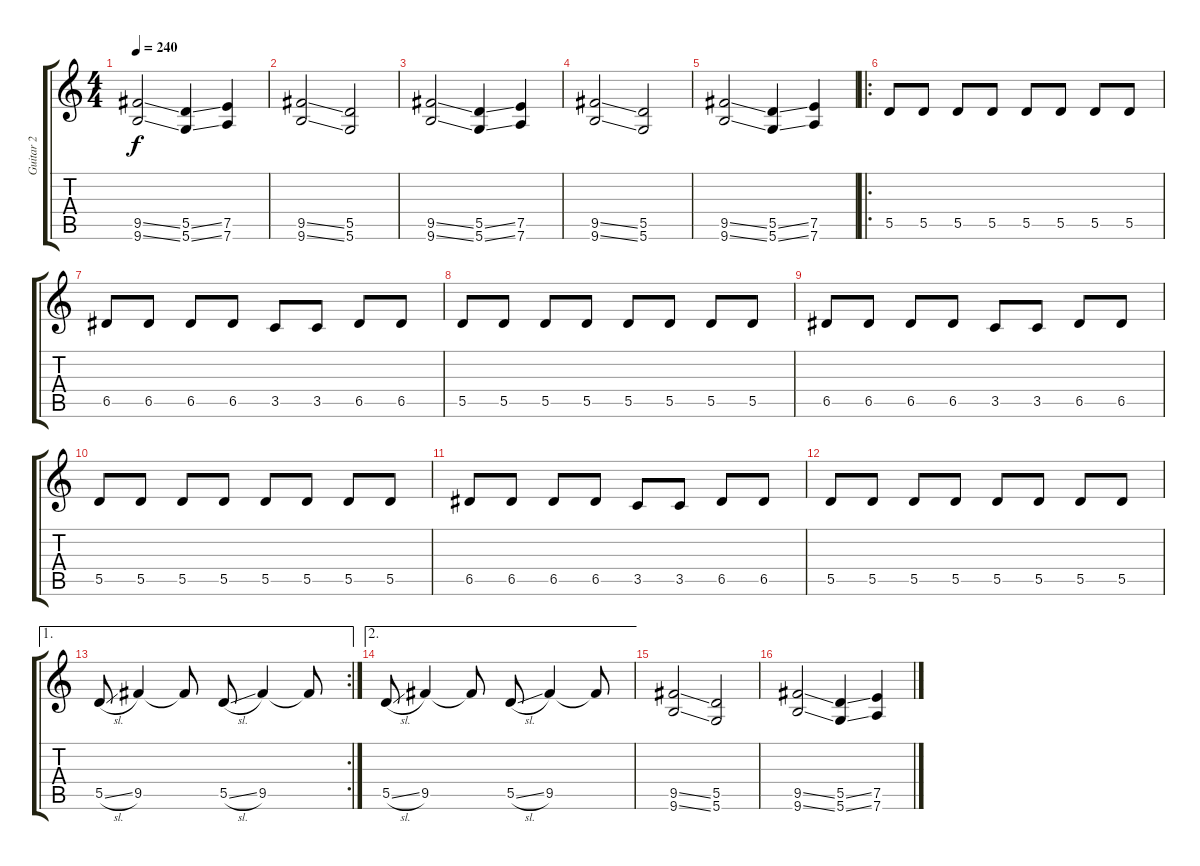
\track ("Guitar 2" "Guitar 2") {instrument distortionguitar}
\staff {score tabs}
\tuning (E4 B3 G3 D3 A2 D2) {hide}
\ts (4 4)
\tempo 240
\clef g2
\ks c
(9.5{ss} 9.6{ss}).2{dy f} (5.5{ss} 5.6{ss}).4 (7.5 7.6).4 |
(9.5{ss} 9.6{ss}).2 (5.5 5.6).2 |
(9.5{ss} 9.6{ss}).2 (5.5{ss} 5.6{ss}).4 (7.5 7.6).4 |
(9.5{ss} 9.6{ss}).2 (5.5 5.6).2 |
(9.5{ss} 9.6{ss}).2 (5.5{ss} 5.6{ss}).4 (7.5 7.6).4 |
\ro
5.5.8 5.5.8 5.5.8 5.5.8 5.5.8 5.5.8 5.5.8 5.5.8 |
6.5.8 6.5.8 6.5.8 6.5.8 3.5.8 3.5.8 6.5.8 6.5.8 |
5.5.8 5.5.8 5.5.8 5.5.8 5.5.8 5.5.8 5.5.8 5.5.8 |
6.5.8 6.5.8 6.5.8 6.5.8 3.5.8 3.5.8 6.5.8 6.5.8 |
5.5.8 5.5.8 5.5.8 5.5.8 5.5.8 5.5.8 5.5.8 5.5.8 |
6.5.8 6.5.8 6.5.8 6.5.8 3.5.8 3.5.8 6.5.8 6.5.8 |
5.5.8 5.5.8 5.5.8 5.5.8 5.5.8 5.5.8 5.5.8 5.5.8 |
\ae 1
\rc 2
5.5{sl}.8 9.5.4 9.5{t}.8 5.5{sl}.8 9.5.4 9.5{t}.8 |
\ae 2
5.5{sl}.8 9.5.4 9.5{t}.8 5.5{sl}.8 9.5.4 9.5{t}.8 |
(9.5{ss} 9.6{ss}).2 (5.5 5.6).2 |
(9.5{ss} 9.6{ss}).2 (5.5{ss} 5.6{ss}).4 (7.5 7.6).4
